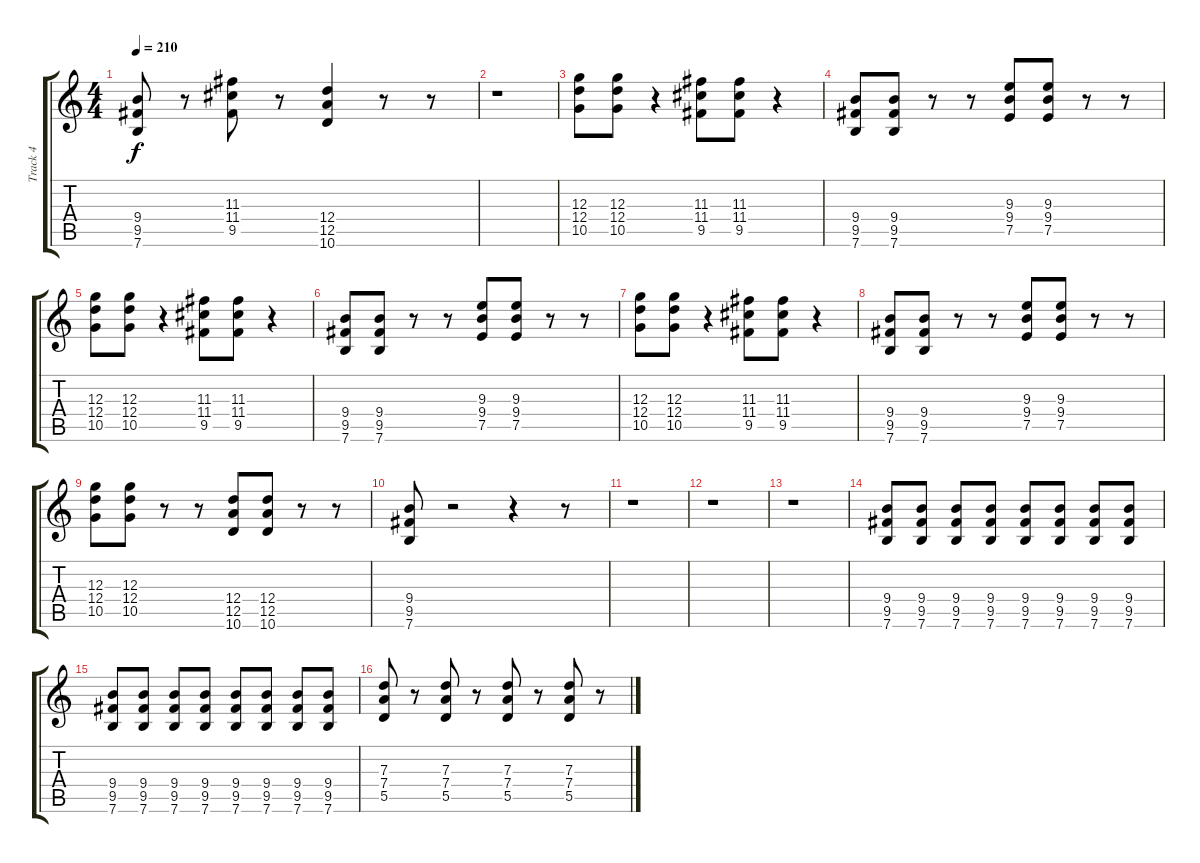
\track ("Track 4" "Track 4") {instrument overdrivenguitar}
\staff {score tabs}
\tuning (E4 B3 G3 D3 A2 E2) {hide}
\ts (4 4)
\tempo 210
\clef g2
\ks c
(9.4 9.5 7.6).8{dy f} r.8 (11.3 11.4 9.5).8 r.8 (12.4 12.5 10.6).4 r.8 r.8 |
r.1 |
(12.3 12.4 10.5).8 (12.3 12.4 10.5).8 r.4 (11.3 11.4 9.5).8 (11.3 11.4 9.5).8 r.4 |
(9.4 9.5 7.6).8 (9.4 9.5 7.6).8 r.8 r.8 (9.3 9.4 7.5).8 (9.3 9.4 7.5).8 r.8 r.8 |
(12.3 12.4 10.5).8 (12.3 12.4 10.5).8 r.4 (11.3 11.4 9.5).8 (11.3 11.4 9.5).8 r.4 |
(9.4 9.5 7.6).8 (9.4 9.5 7.6).8 r.8 r.8 (9.3 9.4 7.5).8 (9.3 9.4 7.5).8 r.8 r.8 |
(12.3 12.4 10.5).8 (12.3 12.4 10.5).8 r.4 (11.3 11.4 9.5).8 (11.3 11.4 9.5).8 r.4 |
(9.4 9.5 7.6).8 (9.4 9.5 7.6).8 r.8 r.8 (9.3 9.4 7.5).8 (9.3 9.4 7.5).8 r.8 r.8 |
(12.3 12.4 10.5).8 (12.3 12.4 10.5).8 r.8 r.8 (12.4 12.5 10.6).8 (12.4 12.5 10.6).8 r.8 r.8 |
(9.4 9.5 7.6).8 r.2 r.4 r.8 |
r.1 |
r.1 |
r.1 |
(9.4 9.5 7.6).8 (9.4 9.5 7.6).8 (9.4 9.5 7.6).8 (9.4 9.5 7.6).8 (9.4 9.5 7.6).8 (9.4 9.5 7.6).8 (9.4 9.5 7.6).8 (9.4 9.5 7.6).8 |
(9.4 9.5 7.6).8 (9.4 9.5 7.6).8 (9.4 9.5 7.6).8 (9.4 9.5 7.6).8 (9.4 9.5 7.6).8 (9.4 9.5 7.6).8 (9.4 9.5 7.6).8 (9.4 9.5 7.6).8 |
(7.3 7.4 5.5).8 r.8 (7.3 7.4 5.5).8 r.8 (7.3 7.4 5.5).8 r.8 (7.3 7.4 5.5).8 r.8
